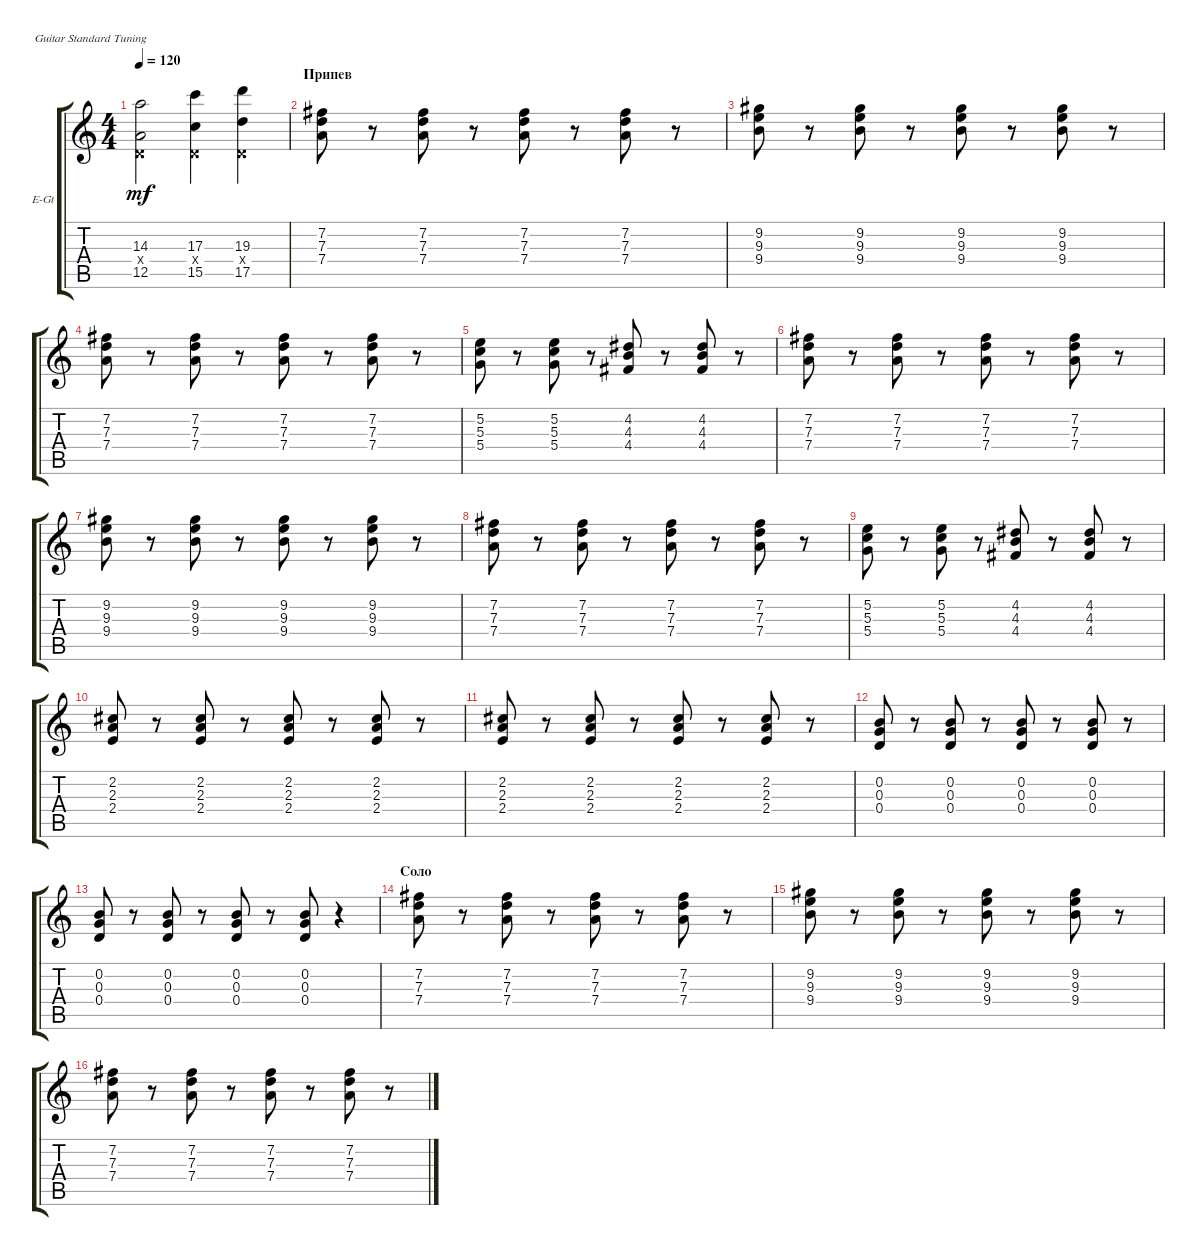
\defaultSystemsLayout 4
\bracketExtendMode groupsimilarinstruments
\firstSystemTrackNameOrientation horizontal
\otherSystemsTrackNameOrientation horizontal
\track ("Electric Guitar 2" "E-Gt") {instrument overdrivenguitar}
\staff {score tabs}
\tuning (E4 B3 G3 D3 A2 E2)
\ts (4 4)
\tempo 120
\clef g2
\ks c
(12.5 14.3 0.4{x}).2{dy mf} (15.5 17.3 0.4{x}).4 (19.3 17.5 0.4{x}).4 |
\section ("" "Припев")
(7.2 7.3 7.4).8 r.8 (7.4 7.3 7.2).8 r.8 (7.4 7.2 7.3).8 r.8 (7.4 7.3 7.2).8 r.8 |
(9.4 9.2 9.3).8 r.8 (9.4 9.3 9.2).8 r.8 (9.4 9.2 9.3).8 r.8 (9.4 9.3 9.2).8 r.8 |
(7.2 7.3 7.4).8 r.8 (7.4 7.3 7.2).8 r.8 (7.4 7.2 7.3).8 r.8 (7.4 7.3 7.2).8 r.8 |
(5.2 5.3 5.4).8 r.8 (5.4 5.3 5.2).8 r.8 (4.4 4.2 4.3).8 r.8 (4.4 4.3 4.2).8 r.8 |
(7.2 7.3 7.4).8 r.8 (7.4 7.3 7.2).8 r.8 (7.4 7.2 7.3).8 r.8 (7.4 7.3 7.2).8 r.8 |
(9.4 9.2 9.3).8 r.8 (9.4 9.3 9.2).8 r.8 (9.4 9.2 9.3).8 r.8 (9.4 9.3 9.2).8 r.8 |
(7.2 7.3 7.4).8 r.8 (7.4 7.3 7.2).8 r.8 (7.4 7.2 7.3).8 r.8 (7.4 7.3 7.2).8 r.8 |
(5.2 5.3 5.4).8 r.8 (5.4 5.3 5.2).8 r.8 (4.4 4.2 4.3).8 r.8 (4.4 4.3 4.2).8 r.8 |
(2.2 2.3 2.4).8 r.8 (2.4 2.3 2.2).8 r.8 (2.4 2.2 2.3).8 r.8 (2.4 2.3 2.2).8 r.8 |
(2.2 2.3 2.4).8 r.8 (2.4 2.3 2.2).8 r.8 (2.4 2.2 2.3).8 r.8 (2.4 2.3 2.2).8 r.8 |
(0.2 0.3 0.4).8 r.8 (0.4 0.3 0.2).8 r.8 (0.4 0.2 0.3).8 r.8 (0.4 0.3 0.2).8 r.8 |
(0.2 0.3 0.4).8 r.8 (0.4 0.3 0.2).8 r.8 (0.4 0.2 0.3).8 r.8 (0.4 0.3 0.2).8 r.4 |
\section ("" "Соло")
(7.2 7.3 7.4).8 r.8 (7.4 7.3 7.2).8 r.8 (7.4 7.2 7.3).8 r.8 (7.4 7.3 7.2).8 r.8 |
(9.4 9.2 9.3).8 r.8 (9.4 9.3 9.2).8 r.8 (9.4 9.2 9.3).8 r.8 (9.4 9.3 9.2).8 r.8 |
(7.2 7.3 7.4).8 r.8 (7.4 7.3 7.2).8 r.8 (7.4 7.2 7.3).8 r.8 (7.4 7.3 7.2).8 r.8
